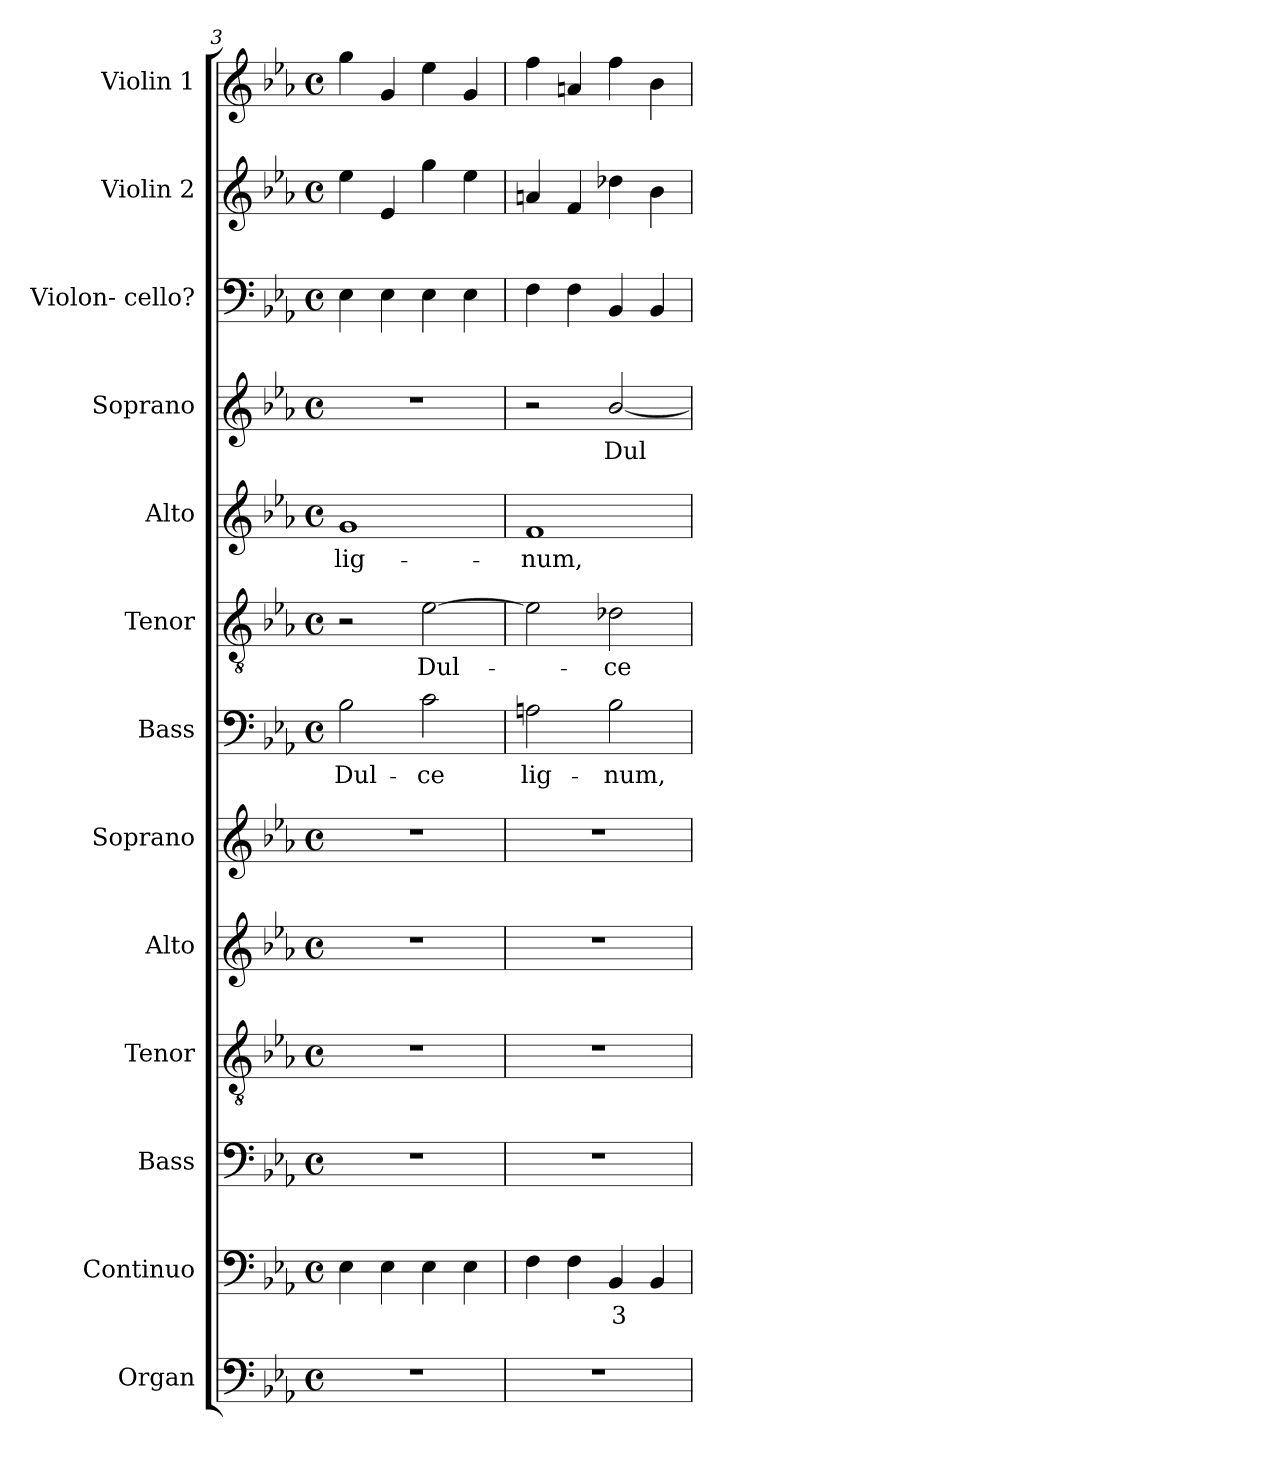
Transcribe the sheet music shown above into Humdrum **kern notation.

**kern	**kern	**text	**kern	**kern	**kern	**kern	**kern	**text	**kern	**text	**kern	**text	**kern	**text	**kern	**kern	**kern
*part13	*part12	*part12	*part11	*part10	*part9	*part8	*part7	*part7	*part6	*part6	*part5	*part5	*part4	*part4	*part3	*part2	*part1
*staff13	*staff12	*staff12	*staff11	*staff10	*staff9	*staff8	*staff7	*staff7	*staff6	*staff6	*staff5	*staff5	*staff4	*staff4	*staff3	*staff2	*staff1
*I"Organ	*I"Continuo	*	*I"Bass	*I"Tenor	*I"Alto	*I"Soprano	*I"Bass	*	*I"Tenor	*	*I"Alto	*	*I"Soprano	*	*I"Violon- cello?	*I"Violin 2	*I"Violin 1
*I'Org.	*I'Cont.	*	*I'B.	*I'T.	*I'A.	*I'S.	*I'B.	*	*I'T.	*	*I'A.	*	*I'S.	*	*I'Vc.	*I'Vln. 2	*I'Vln. 1
*clefF4	*clefF4	*	*clefF4	*clefGv2	*clefG2	*clefG2	*clefF4	*	*clefGv2	*	*clefG2	*	*clefG2	*	*clefF4	*clefG2	*clefG2
*	*	*	*	*ITrd7c12	*	*	*	*	*ITrd7c12	*	*	*	*	*	*	*	*
*k[b-e-a-]	*k[b-e-a-]	*	*k[b-e-a-]	*k[b-e-a-]	*k[b-e-a-]	*k[b-e-a-]	*k[b-e-a-]	*	*k[b-e-a-]	*	*k[b-e-a-]	*	*k[b-e-a-]	*	*k[b-e-a-]	*k[b-e-a-]	*k[b-e-a-]
*E-:	*E-:	*	*E-:	*E-:	*E-:	*E-:	*E-:	*	*E-:	*	*E-:	*	*E-:	*	*E-:	*E-:	*E-:
*M4/4	*M4/4	*	*M4/4	*M4/4	*M4/4	*M4/4	*M4/4	*	*M4/4	*	*M4/4	*	*M4/4	*	*M4/4	*M4/4	*M4/4
*met(c)	*met(c)	*	*met(c)	*met(c)	*met(c)	*met(c)	*met(c)	*	*met(c)	*	*met(c)	*	*met(c)	*	*met(c)	*met(c)	*met(c)
=3	=3	=3	=3	=3	=3	=3	=3	=3	=3	=3	=3	=3	=3	=3	=3	=3	=3
!	!	!	!	!	!	!	!	!LO:LY:b:color=#000000	!	!	!	!	!	!	!	!	!
!	!	!	!	!	!	!	!	!	!	!	!	!LO:LY:b:color=#000000	!	!	!	!	!
1r	4E-i\	.	1r	1r	1r	1r	2B-i\	Dul-	2r	.	1gi	lig-	1r	.	4E-i\	4ee-i\	4ggi\
.	4E-i\	.	.	.	.	.	.	.	.	.	.	.	.	.	4E-i\	4e-i/	4gi/
!	!	!	!	!	!	!	!	!LO:LY:b:color=#000000	!	!	!	!	!	!	!	!	!
!	!	!	!	!	!	!	!	!	!	!LO:LY:b:color=#000000	!	!	!	!	!	!	!
.	4E-i\	.	.	.	.	.	2ci\	-ce	[>2E-i\	Dul-	.	.	.	.	4E-i\	4ggi\	4ee-i\
.	4E-i\	.	.	.	.	.	.	.	.	.	.	.	.	.	4E-i\	4ee-i\	4gi/
=4	=4	=4	=4	=4	=4	=4	=4	=4	=4	=4	=4	=4	=4	=4	=4	=4	=4
!	!	!	!	!	!	!	!	!LO:LY:b:color=#000000	!	!	!	!	!	!	!	!	!
!	!	!	!	!	!	!	!	!	!	!	!	!LO:LY:b:color=#000000	!	!	!	!	!
1r	4Fi\	.	1r	1r	1r	1r	2Ani\	lig-	2E-i\]	.	1fi	-num,	2r	.	4Fi\	4ani/	4ffi\
.	4Fi\	.	.	.	.	.	.	.	.	.	.	.	.	.	4Fi\	4fi/	4ani/
!	!	!LO:LY:b:color=#000000	!	!	!	!	!	!	!	!	!	!	!	!	!	!	!
!	!	!	!	!	!	!	!	!LO:LY:b:color=#000000	!	!	!	!	!	!	!	!	!
!	!	!	!	!	!	!	!	!	!	!LO:LY:b:color=#000000	!	!	!	!	!	!	!
!	!	!	!	!	!	!	!	!	!	!	!	!	!	!LO:LY:b:color=#000000	!	!	!
.	4BB-i/	3	.	.	.	.	2B-i\	-num,	2D-Xi\	-ce	.	.	[<2b-i/	Dul-	4BB-i/	4dd-Xi\	4ffi\
.	4BB-i/	.	.	.	.	.	.	.	.	.	.	.	.	.	4BB-i/	4b-i\	4b-i\
=	=	=	=	=	=	=	=	=	=	=	=	=	=	=	=	=	=
*-	*-	*-	*-	*-	*-	*-	*-	*-	*-	*-	*-	*-	*-	*-	*-	*-	*-
